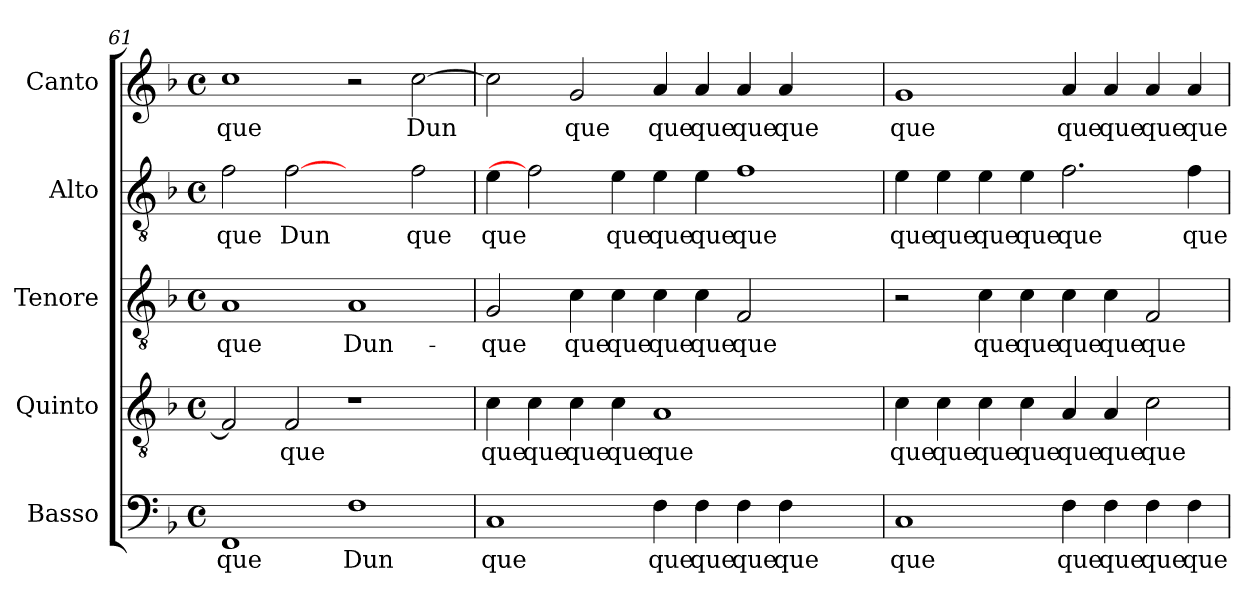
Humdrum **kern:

**kern	**text	**kern	**text	**kern	**text	**kern	**text	**kern	**text
*part5	*part5	*part4	*part4	*part3	*part3	*part2	*part2	*part1	*part1
*staff5	*staff5	*staff4	*staff4	*staff3	*staff3	*staff2	*staff2	*staff1	*staff1
*I"Basso	*	*I"Quinto	*	*I"Tenore	*	*I"Alto	*	*I"Canto	*
!!LO:LB:g=z
*clefF4	*	*clefGv2	*	*clefGv2	*	*clefGv2	*	*clefG2	*
*k[b-]	*	*k[b-]	*	*k[b-]	*	*k[b-]	*	*k[b-]	*
*F:	*	*F:	*	*F:	*	*F:	*	*F:	*
*M4/4	*	*M4/4	*	*M4/4	*	*M4/4	*	*M4/4	*
*met(c)	*	*met(c)	*	*met(c)	*	*met(c)	*	*met(c)	*
=61	=61	=61	=61	=61	=61	=61	=61	=61	=61
!	!LO:LY:b:cj	!	!LO:LY:b:cj	!	!LO:LY:b:cj	!	!LO:LY:b:cj	!	!LO:LY:b:cj
1FF	-que	2F/]	.	1A	que	2f\	-que	1cc	que
!	!	!	!LO:LY:b:cj	!	!	!	!LO:LY:b:cj	!	!
.	.	2F/	que	.	.	[2f	Dun	.	.
!	!LO:LY:b:cj	!	!	!	!LO:LY:b:cj	!	!	!	!
1F	Dun	1r	.	1A	Dun-	2ryy	.	2r	.
!	!	!	!	!	!	!	!LO:LY:b:cj	!	!LO:LY:b:cj
.	.	.	.	.	.	2f\	que	[>2cc\	Dun
=62	=62	=62	=62	=62	=62	=62	=62	=62	=62
!	!LO:LY:b:cj	!	!LO:LY:b:cj	!	!LO:LY:b:cj	!	!LO:LY:b:cj	!	!LO:LY:b:cj
1C	que	4c\	que	2G/	-que	4e\	que	2cc\]	.
!	!	!	!LO:LY:b:cj	!	!	!	!	!	!
.	.	4c\	que	.	.	2f]	.	.	.
!	!	!	!LO:LY:b:cj	!	!LO:LY:b:cj	!	!	!	!LO:LY:b:cj
.	.	4c\	que	4c\	que	.	.	2g/	que
!	!	!	!LO:LY:b:cj	!	!LO:LY:b:cj	!	!LO:LY:b:cj	!	!
.	.	4c\	que	4c\	que	4e\	que	.	.
!	!LO:LY:b:cj	!	!LO:LY:b:cj	!	!LO:LY:b:cj	!	!LO:LY:b:cj	!	!LO:LY:b:cj
4F\	que	1A	que	4c\	que	4e\	que	4a/	que
!	!LO:LY:b:cj	!	!	!	!LO:LY:b:cj	!	!LO:LY:b:cj	!	!LO:LY:b:cj
4F\	que	.	.	4c\	que	4e\	que	4a/	que
!	!LO:LY:b:cj	!	!	!	!LO:LY:b:cj	!	!LO:LY:b:cj	!	!LO:LY:b:cj
4F\	que	.	.	2F/	que	1f	que	4a/	que
!	!LO:LY:b:cj	!	!	!	!	!	!	!	!LO:LY:b:cj
4F\	que	.	.	.	.	.	.	4a/	que
2ryy	.	2ryy	.	2ryy	.	.	.	2ryy	.
=63	=63	=63	=63	=63	=63	=63	=63	=63	=63
!	!LO:LY:b:cj	!	!LO:LY:b:cj	!	!	!	!LO:LY:b:cj	!	!LO:LY:b:cj
1C	que	4c\	que	2r	.	4e\	que	1g	que
!	!	!	!LO:LY:b:cj	!	!	!	!LO:LY:b:cj	!	!
.	.	4c\	que	.	.	4e\	que	.	.
!	!	!	!LO:LY:b:cj	!	!LO:LY:b:cj	!	!LO:LY:b:cj	!	!
.	.	4c\	que	4c\	que	4e\	que	.	.
!	!	!	!LO:LY:b:cj	!	!LO:LY:b:cj	!	!LO:LY:b:cj	!	!
.	.	4c\	que	4c\	que	4e\	que	.	.
!	!LO:LY:b:cj	!	!LO:LY:b:cj	!	!LO:LY:b:cj	!	!LO:LY:b:cj	!	!LO:LY:b:cj
4F\	que	4A/	que	4c\	que	2.f\	que	4a/	que
!	!LO:LY:b:cj	!	!LO:LY:b:cj	!	!LO:LY:b:cj	!	!	!	!LO:LY:b:cj
4F\	que	4A/	que	4c\	que	.	.	4a/	que
!	!LO:LY:b:cj	!	!LO:LY:b:cj	!	!LO:LY:b:cj	!	!	!	!LO:LY:b:cj
4F\	que	2c\	que	2F/	que	.	.	4a/	que
!	!LO:LY:b:cj	!	!	!	!	!	!LO:LY:b:cj	!	!LO:LY:b:cj
4F\	que	.	.	.	.	4f\	que	4a/	que
=	=	=	=	=	=	=	=	=	=
*-	*-	*-	*-	*-	*-	*-	*-	*-	*-
